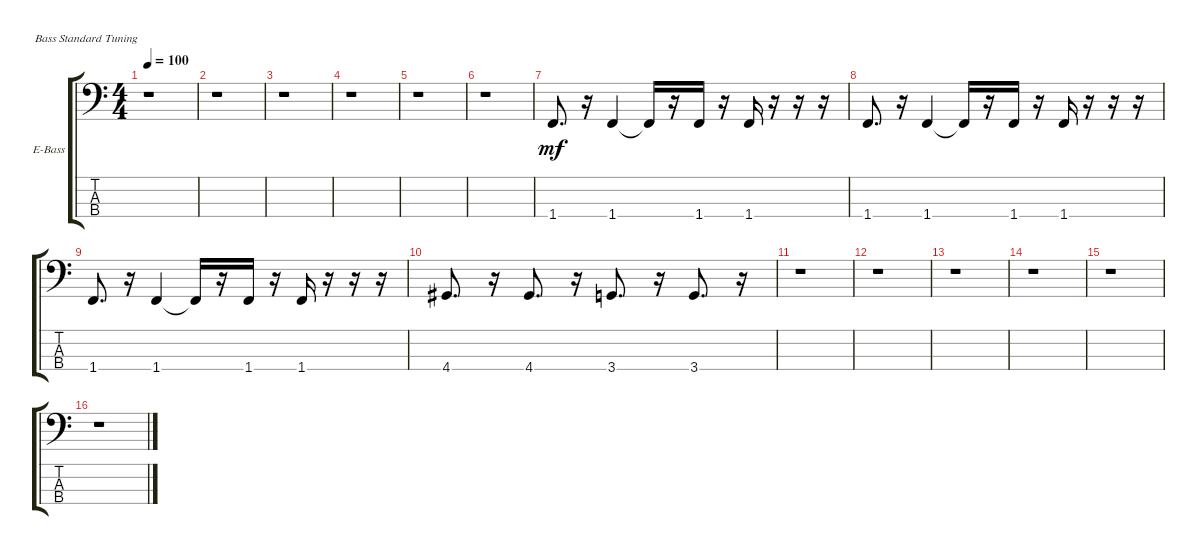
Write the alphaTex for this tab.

\bracketExtendMode groupsimilarinstruments
\firstSystemTrackNameOrientation horizontal
\otherSystemsTrackNameOrientation horizontal
\track ("Staff-1" "E-Bass") {instrument electricbassfinger}
\staff {score tabs}
\tuning (G2 D2 A1 E1)
\ts (4 4)
\tempo 100
\clef f4
\ks c
r.1{dy mf instrument electricbassfinger} |
r.1 |
r.1 |
r.1 |
r.1 |
r.1 |
1.4.8{d} r.16 1.4.4 1.4{t}.16 r.16 1.4.16 r.16 1.4.16 r.16 r.16 r.16 |
1.4.8{d} r.16 1.4.4 1.4{t}.16 r.16 1.4.16 r.16 1.4.16 r.16 r.16 r.16 |
1.4.8{d} r.16 1.4.4 1.4{t}.16 r.16 1.4.16 r.16 1.4.16 r.16 r.16 r.16 |
4.4.8{d} r.16 4.4.8{d} r.16 3.4.8{d} r.16 3.4.8{d} r.16 |
r.1 |
r.1 |
r.1 |
r.1 |
r.1 |
r.1
